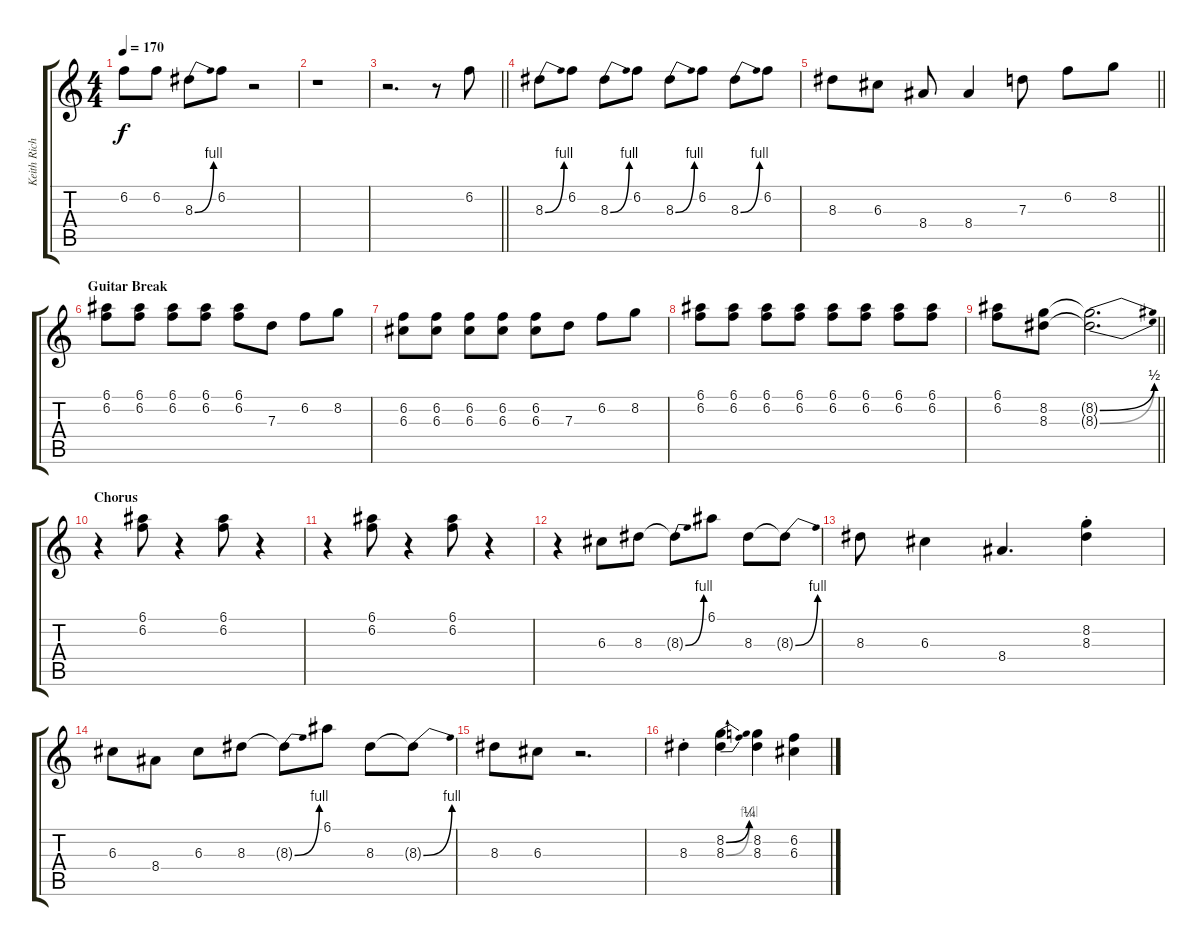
\track ("Keith Richards" "Keith Rich") {instrument overdrivenguitar}
\staff {score tabs}
\tuning (E4 B3 G3 D3 A2 E2) {hide}
\ts (4 4)
\tempo 170
\clef g2
\ks c
6.2.8{dy f} 6.2.8 8.3{be (bend 0 0 60 4)}.8 6.2.8 r.2 |
r.1 |
\barLineRight lightlight
r.2{d} r.8 6.2.8 |
8.3{be (bend 0 0 60 4)}.8 6.2.8 8.3{be (bend 0 0 60 4)}.8 6.2.8 8.3{be (bend 0 0 60 4)}.8 6.2.8 8.3{be (bend 0 0 60 4)}.8 6.2.8 |
\barLineRight lightlight
8.3.8 6.3.8 8.4.8 8.4.4 7.3.8 6.2.8 8.2.8 |
\section ("" "Guitar Break")
(6.1 6.2).8 (6.1 6.2).8 (6.1 6.2).8 (6.1 6.2).8 (6.1 6.2).8 7.3.8 6.2.8 8.2.8 |
(6.2 6.3).8 (6.2 6.3).8 (6.2 6.3).8 (6.2 6.3).8 (6.2 6.3).8 7.3.8 6.2.8 8.2.8 |
(6.1 6.2).8 (6.1 6.2).8 (6.1 6.2).8 (6.1 6.2).8 (6.1 6.2).8 (6.1 6.2).8 (6.1 6.2).8 (6.1 6.2).8 |
\barLineRight lightlight
(6.1 6.2).8 (8.2 8.3).8 (8.2{be (bend 0 0 60 2) t} 8.3{be (bend 0 0 60 2) t}).2{d} |
\section ("" "Chorus")
r.4 (6.1 6.2).8 r.4 (6.1 6.2).8 r.4 |
r.4 (6.1 6.2).8 r.4 (6.1 6.2).8 r.4 |
r.4 6.3.8 8.3.8 8.3{be (bend 0 0 60 4) t}.8 6.1.8 8.3.8 8.3{be (bend 0 0 60 4) t}.8 |
8.3.8 6.3.4 8.4.4{d} (8.2{st} 8.3{st}).4 |
6.3.8 8.4.8 6.3.8 8.3.8 8.3{be (bend 0 0 60 4) t}.8 6.1.8 8.3.8 8.3{be (bend 0 0 60 4) t}.8 |
8.3.8 6.3.8 r.2{d} |
8.3{st}.4 (8.2{be (bend 0 0 60 1)} 8.3{be (bend 0 0 60 4)}).4 (8.2 8.3).4 (6.2 6.3).4
